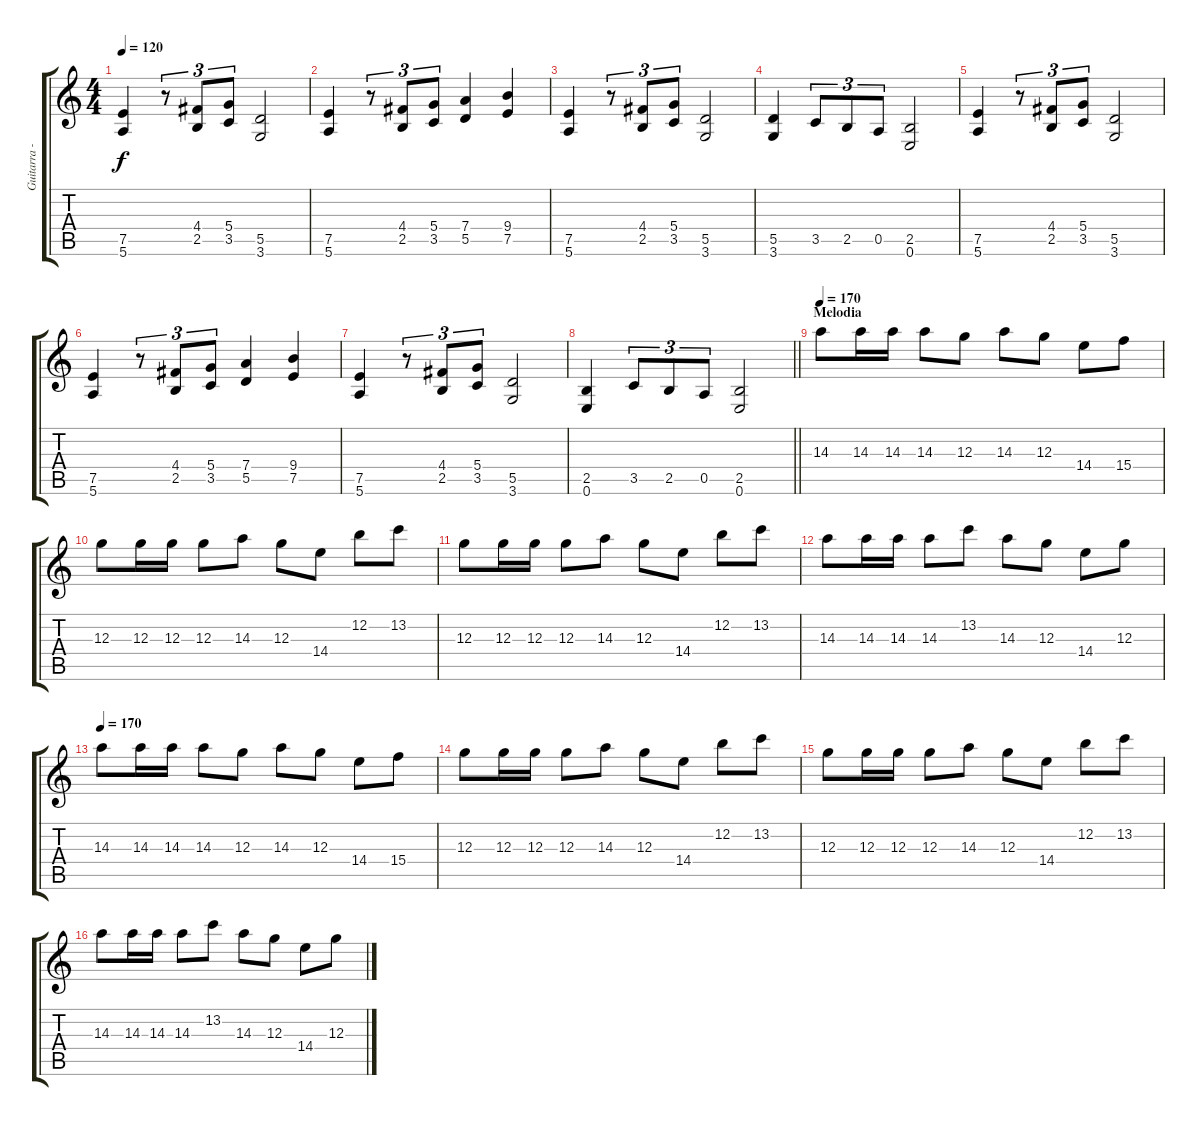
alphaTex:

\track ("Guitarra - Alberto" "Guitarra -") {mute instrument distortionguitar}
\staff {score tabs}
\tuning (E4 B3 G3 D3 A2 E2) {hide}
\ts (4 4)
\tempo 120
\clef g2
\ks c
(7.5 5.6).4{dy f} r.8{tu (3 2)} (4.4 2.5).8{tu (3 2)} (5.4 3.5).8{tu (3 2)} (5.5 3.6).2 |
(7.5 5.6).4 r.8{tu (3 2)} (4.4 2.5).8{tu (3 2)} (5.4 3.5).8{tu (3 2)} (7.4 5.5).4 (9.4 7.5).4 |
(7.5 5.6).4 r.8{tu (3 2)} (4.4 2.5).8{tu (3 2)} (5.4 3.5).8{tu (3 2)} (5.5 3.6).2 |
(5.5 3.6).4 3.5.8{tu (3 2)} 2.5.8{tu (3 2)} 0.5.8{tu (3 2)} (2.5 0.6).2 |
(7.5 5.6).4 r.8{tu (3 2)} (4.4 2.5).8{tu (3 2)} (5.4 3.5).8{tu (3 2)} (5.5 3.6).2 |
(7.5 5.6).4 r.8{tu (3 2)} (4.4 2.5).8{tu (3 2)} (5.4 3.5).8{tu (3 2)} (7.4 5.5).4 (9.4 7.5).4 |
(7.5 5.6).4 r.8{tu (3 2)} (4.4 2.5).8{tu (3 2)} (5.4 3.5).8{tu (3 2)} (5.5 3.6).2 |
\barLineRight lightlight
(2.5 0.6).4 3.5.8{tu (3 2)} 2.5.8{tu (3 2)} 0.5.8{tu (3 2)} (2.5 0.6).2 |
\section ("" "Melodia")
\tempo 170
14.3.8 14.3.16 14.3.16 14.3.8 12.3.8 14.3.8 12.3.8 14.4.8 15.4.8 |
12.3.8 12.3.16 12.3.16 12.3.8 14.3.8 12.3.8 14.4.8 12.2.8 13.2.8 |
12.3.8 12.3.16 12.3.16 12.3.8 14.3.8 12.3.8 14.4.8 12.2.8 13.2.8 |
14.3.8 14.3.16 14.3.16 14.3.8 13.2.8 14.3.8 12.3.8 14.4.8 12.3.8 |
\tempo 170
14.3.8 14.3.16 14.3.16 14.3.8 12.3.8 14.3.8 12.3.8 14.4.8 15.4.8 |
12.3.8 12.3.16 12.3.16 12.3.8 14.3.8 12.3.8 14.4.8 12.2.8 13.2.8 |
12.3.8 12.3.16 12.3.16 12.3.8 14.3.8 12.3.8 14.4.8 12.2.8 13.2.8 |
14.3.8 14.3.16 14.3.16 14.3.8 13.2.8 14.3.8 12.3.8 14.4.8 12.3.8
